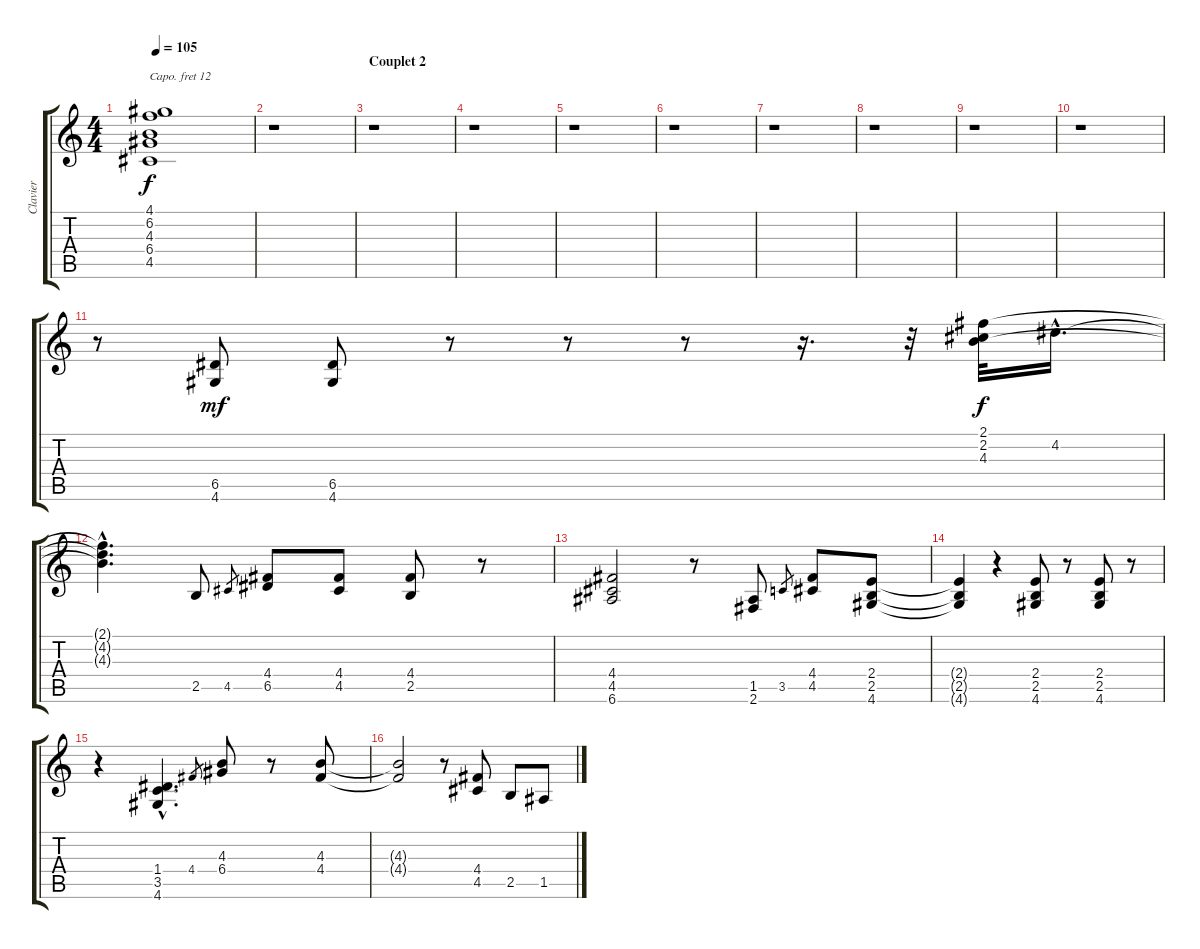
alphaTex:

\track ("Clavier" "Clavier") {instrument electricpiano1}
\staff {score tabs}
\capo 12
\tuning (E4 B3 G3 D3 A2 E2) {hide}
\ts (4 4)
\tempo 105
\clef g2
\ks c
(4.1{t} 6.2{t} 4.3{t} 6.4{t} 4.5{t}).1{dy f} |
r.1 |
\section ("" "Couplet 2")
r.1 |
r.1 |
r.1 |
r.1 |
r.1 |
r.1 |
r.1 |
r.1 |
r.8 (6.5 4.6).8{dy mf} (6.5 4.6).8 r.8 r.8 r.8 r.16{d} r.32 (2.1 2.2 4.3).32{dy f} 4.2{hac}.16{d} |
(2.1{hac t} 4.2{hac t} 4.3{hac t}).4{d} 2.5.8 4.5.8{gr} (4.4 6.5).8 (4.4 4.5).8 (4.4 2.5).8 r.8 |
(4.4 4.5 6.6).2 r.8 (1.5 2.6).8 3.5.8{gr} (4.4 4.5).8 (2.4 2.5 4.6).8 |
(2.4{t} 2.5{t} 4.6{t}).4 r.4 (2.4 2.5 4.6).8 r.8 (2.4 2.5 4.6).8 r.8 |
r.4 (1.4{hac} 3.5{hac} 4.6{hac}).4{d} 4.4.8{gr} (4.3 6.4).8 r.8 (4.3 4.4).8 |
(4.3{t} 4.4{t}).2 r.8 (4.4 4.5).8 2.5.8 1.5.8
